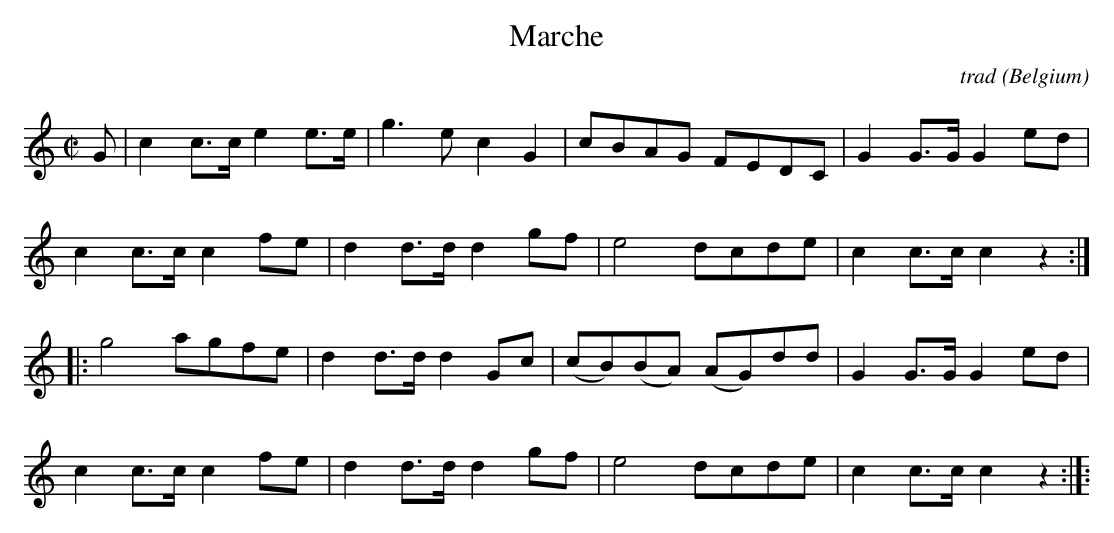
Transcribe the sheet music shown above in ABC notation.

X:1
T:Marche
C:trad
O:Belgium
M:C|
K:Cmaj
L:1/8
G|c2c>c e2e>e|g2>e2 c2G2|cBAG FEDC|G2G>G G2ed|
c2c>c c2fe|d2d>d d2gf|e4 dcde|c2c>c c2z2:|
|:g4 agfe|d2d>d d2Gc|(cB)(BA) (AG)dd|G2G>G G2ed|
c2c>c c2fe|d2d>d d2gf|e4 dcde|c2c>c c2z2:|]:
